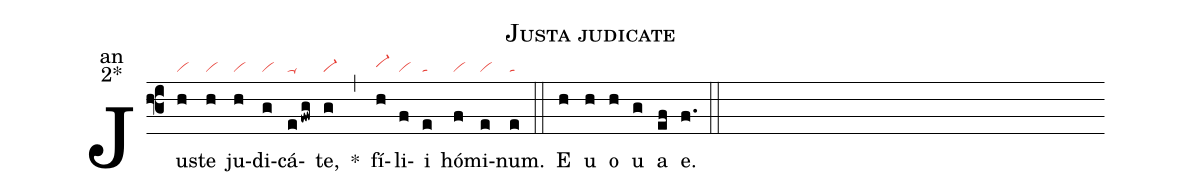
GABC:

name:Justa judicate;
office-part:an;
mode:2*;
nabc-lines:1;
%%
(f3) Ju(h|vi)ste(h|vi) ju(h|vi)di(g|vi)cá(efwg|ta-)te,(g|vi-) *(,) fí(h|vi-hh)li(f|vi)i(e|ta) hó(f|vi)mi(e|vi)num.(e|ta) (::)
<eu>E(h) u(h) o(h) u(g) a(ef) e.</eu>(f.) (::)
